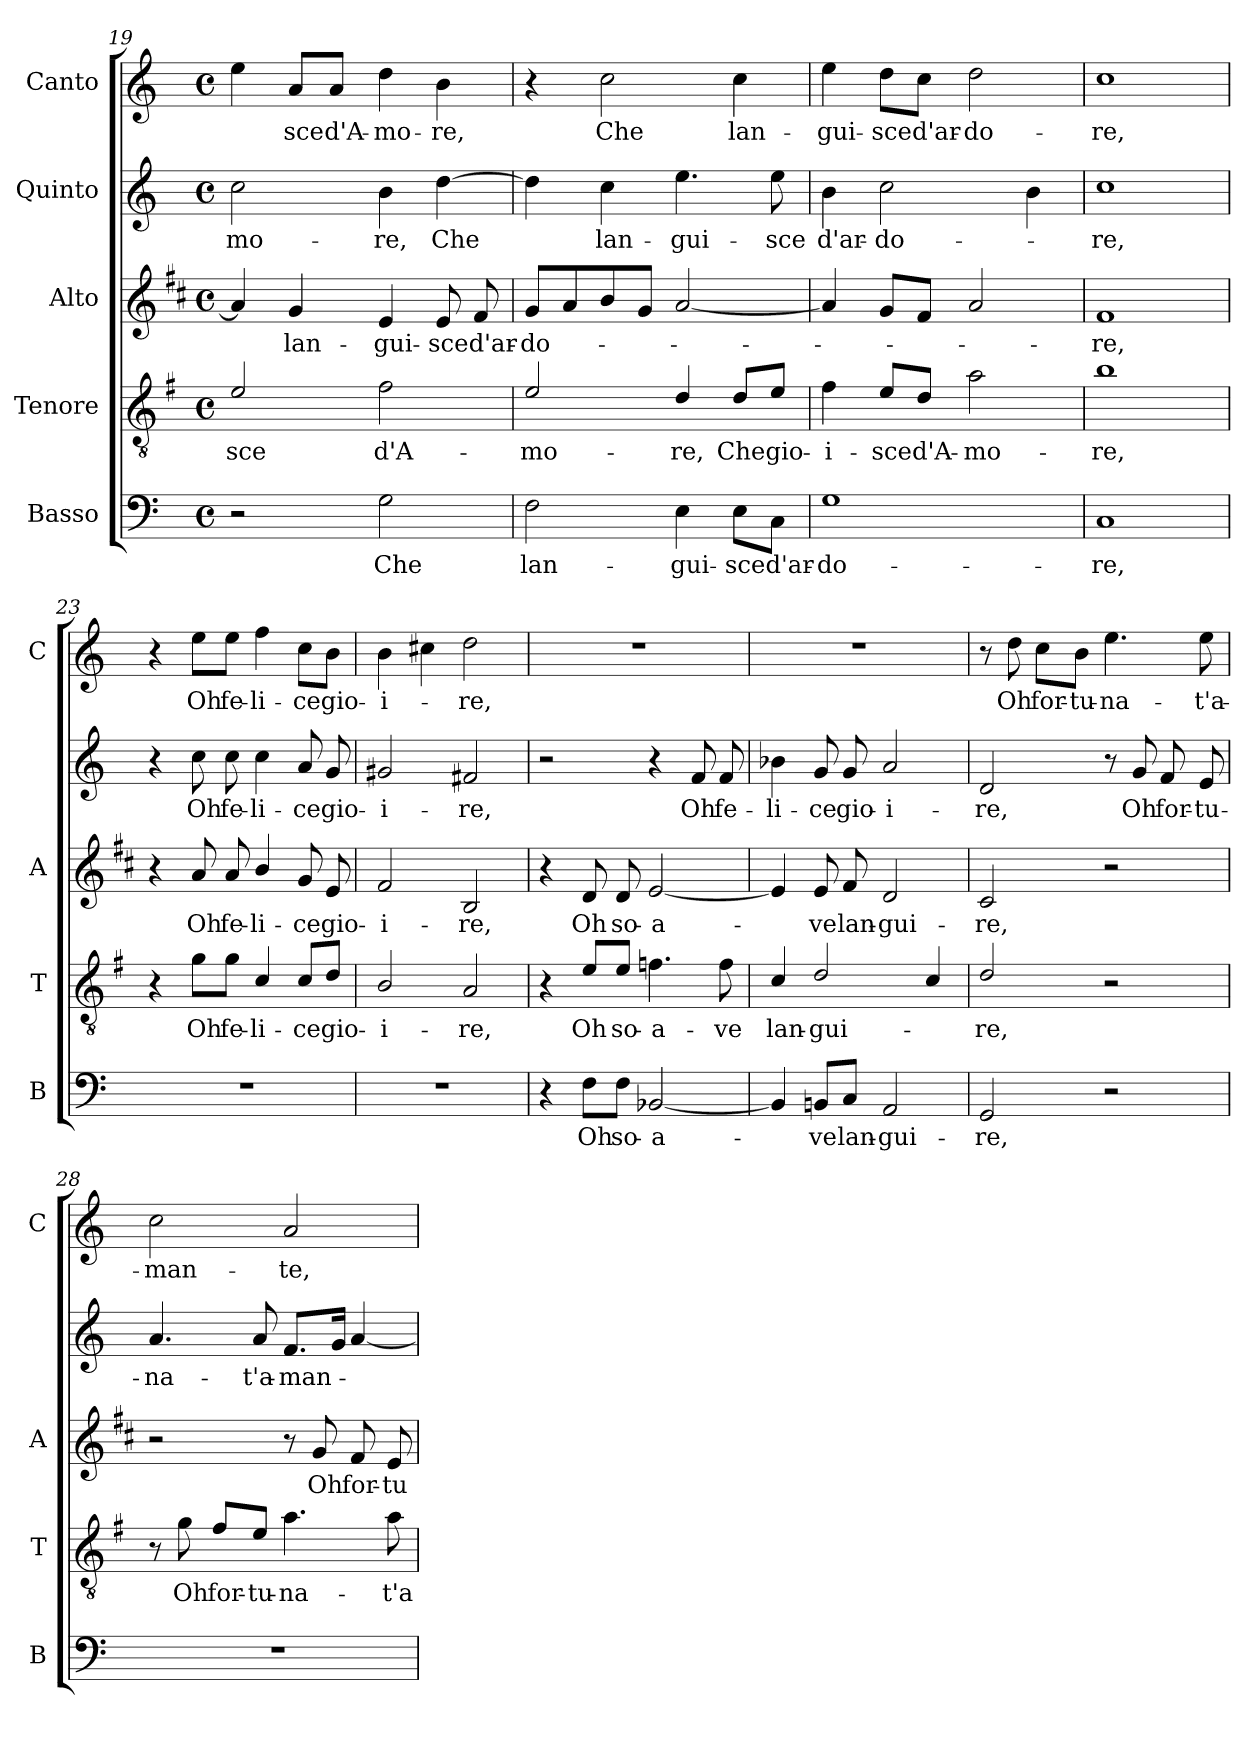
**kern	**text	**kern	**text	**kern	**text	**kern	**text	**kern	**text
*part5	*part5	*part4	*part4	*part3	*part3	*part2	*part2	*part1	*part1
*staff5	*staff5	*staff4	*staff4	*staff3	*staff3	*staff2	*staff2	*staff1	*staff1
*I"Basso	*	*I"Tenore	*	*I"Alto	*	*I"Quinto	*	*I"Canto	*
*I'B	*	*I'T	*	*I'A	*	*	*	*I'C	*
*clefF4	*	*clefGv2	*	*clefG2	*	*clefG2	*	*clefG2	*
*	*	*ITrd4c7	*	*ITrd1c2	*	*	*	*	*
*k[]	*	*k[]	*	*k[]	*	*k[]	*	*k[]	*
*C:	*	*C:	*	*C:	*	*C:	*	*C:	*
*M4/4	*	*M4/4	*	*M4/4	*	*M4/4	*	*M4/4	*
*met(c)	*	*met(c)	*	*met(c)	*	*met(c)	*	*met(c)	*
=19	=19	=19	=19	=19	=19	=19	=19	=19	=19
!	!	!	!LO:LY:b	!	!	!	!LO:LY:b	!	!
2r	.	2A/	-sce	4g/]	.	2cc\	-mo-	4ee\	.
!	!	!	!	!	!LO:LY:b	!	!	!	!LO:LY:b
.	.	.	.	4f/	lan-	.	.	8a/L	-sce
!	!	!	!	!	!	!	!	!	!LO:LY:b
.	.	.	.	.	.	.	.	8a/J	d'A-
!	!LO:LY:b	!	!LO:LY:b	!	!LO:LY:b	!	!LO:LY:b	!	!LO:LY:b
2G\	Che	2B\	d'A-	4d/	-gui-	4b\	-re,	4dd\	-mo-
!	!	!	!	!	!LO:LY:b	!	!LO:LY:b	!	!LO:LY:b
.	.	.	.	8d/	-sce	[4dd\	Che	4b\	-re,
!	!	!	!	!	!LO:LY:b	!	!	!	!
.	.	.	.	8e/	d'ar-	.	.	.	.
=20	=20	=20	=20	=20	=20	=20	=20	=20	=20
!	!LO:LY:b	!	!LO:LY:b	!	!LO:LY:b	!	!	!	!
2F\	lan-	2A/	-mo-	8f/L	-do-	4dd\]	.	4r	.
.	.	.	.	8g/	.	.	.	.	.
!	!	!	!	!	!	!	!LO:LY:b	!	!LO:LY:b
.	.	.	.	8a/	.	4cc\	lan-	2cc\	Che
.	.	.	.	8f/J	.	.	.	.	.
!	!LO:LY:b	!	!LO:LY:b	!	!	!	!LO:LY:b	!	!
4E\	-gui-	4G/	-re,	[2g/	.	4.ee\	-gui-	.	.
!	!LO:LY:b	!	!LO:LY:b	!	!	!	!	!	!LO:LY:b
8E\L	-sce	8G/L	Che	.	.	.	.	4cc\	lan-
!	!LO:LY:b	!	!LO:LY:b	!	!	!	!LO:LY:b	!	!
8C\J	d'ar-	8A/J	gio-	.	.	8ee\	-sce	.	.
=21	=21	=21	=21	=21	=21	=21	=21	=21	=21
!	!LO:LY:b	!	!LO:LY:b	!	!	!	!LO:LY:b	!	!LO:LY:b
1G	-do-	4B\	-i-	4g/]	.	4b\	d'ar-	4ee\	-gui-
!	!	!	!LO:LY:b	!	!	!	!LO:LY:b	!	!LO:LY:b
.	.	8A/L	-sce	8f/L	.	2cc\	-do-	8dd\L	-sce
!	!	!	!LO:LY:b	!	!	!	!	!	!LO:LY:b
.	.	8G/J	d'A-	8e/J	.	.	.	8cc\J	d'ar-
!	!	!	!LO:LY:b	!	!	!	!	!	!LO:LY:b
.	.	2d\	-mo-	2g/	.	.	.	2dd\	-do-
.	.	.	.	.	.	4b\	.	.	.
!!LO:PB:g=z
=22	=22	=22	=22	=22	=22	=22	=22	=22	=22
!	!LO:LY:b	!	!LO:LY:b	!	!LO:LY:b	!	!LO:LY:b	!	!LO:LY:b
1C	-re,	1e	-re,	1e	-re,	1cc	-re,	1cc	-re,
=23	=23	=23	=23	=23	=23	=23	=23	=23	=23
1r	.	4r	.	4r	.	4r	.	4r	.
!	!	!	!LO:LY:b	!	!LO:LY:b	!	!LO:LY:b	!	!LO:LY:b
.	.	8c\L	Oh	8g/	Oh	8cc\	Oh	8ee\L	Oh
!	!	!	!LO:LY:b	!	!LO:LY:b	!	!LO:LY:b	!	!LO:LY:b
.	.	8c\J	fe-	8g/	fe-	8cc\	fe-	8ee\J	fe-
!	!	!	!LO:LY:b	!	!LO:LY:b	!	!LO:LY:b	!	!LO:LY:b
.	.	4F/	-li-	4a/	-li-	4cc\	-li-	4ff\	-li-
!	!	!	!LO:LY:b	!	!LO:LY:b	!	!LO:LY:b	!	!LO:LY:b
.	.	8F/L	-ce	8f/	-ce	8a/	-ce	8cc\L	-ce
!	!	!	!LO:LY:b	!	!LO:LY:b	!	!LO:LY:b	!	!LO:LY:b
.	.	8G/J	gio-	8d/	gio-	8g/	gio-	8b\J	gio-
=24	=24	=24	=24	=24	=24	=24	=24	=24	=24
!	!	!	!LO:LY:b	!	!LO:LY:b	!	!LO:LY:b	!	!LO:LY:b
1r	.	2E/	-i-	2e/	-i-	2g#X/	-i-	4b\	-i-
.	.	.	.	.	.	.	.	4cc#X\	.
!	!	!	!LO:LY:b	!	!LO:LY:b	!	!LO:LY:b	!	!LO:LY:b
.	.	2D/	-re,	2A/	-re,	2f#X/	-re,	2dd\	-re,
=25	=25	=25	=25	=25	=25	=25	=25	=25	=25
4r	.	4r	.	4r	.	2r	.	1r	.
!	!LO:LY:b	!	!LO:LY:b	!	!LO:LY:b	!	!	!	!
8F\L	Oh	8A/L	Oh	8c/	Oh	.	.	.	.
!	!LO:LY:b	!	!LO:LY:b	!	!LO:LY:b	!	!	!	!
8F\J	so-	8A/J	so-	8c/	so-	.	.	.	.
!	!LO:LY:b	!	!LO:LY:b	!	!LO:LY:b	!	!	!	!
[2BB-X/	-a-	4.B-X\	-a-	[2d/	-a-	4r	.	.	.
!	!	!	!	!	!	!	!LO:LY:b	!	!
.	.	.	.	.	.	8f/	Oh	.	.
!	!	!	!LO:LY:b	!	!	!	!LO:LY:b	!	!
.	.	8B-\	-ve	.	.	8f/	fe-	.	.
=26	=26	=26	=26	=26	=26	=26	=26	=26	=26
!	!	!	!LO:LY:b	!	!	!	!LO:LY:b	!	!
4BB-/]	.	4F/	lan-	4d/]	.	4b-X\	-li-	1r	.
!	!LO:LY:b	!	!LO:LY:b	!	!LO:LY:b	!	!LO:LY:b	!	!
8BBn/L	-ve	2G/	-gui-	8d/	-ve	8g/	-ce	.	.
!	!LO:LY:b	!	!	!	!LO:LY:b	!	!LO:LY:b	!	!
8C/J	lan-	.	.	8e/	lan-	8g/	gio-	.	.
!	!LO:LY:b	!	!	!	!LO:LY:b	!	!LO:LY:b	!	!
2AA/	-gui-	.	.	2c/	-gui-	2a/	-i-	.	.
.	.	4F/	.	.	.	.	.	.	.
=27	=27	=27	=27	=27	=27	=27	=27	=27	=27
!	!LO:LY:b	!	!LO:LY:b	!	!LO:LY:b	!	!LO:LY:b	!	!
2GG/	-re,	2G/	-re,	2B/	-re,	2d/	-re,	8r	.
!	!	!	!	!	!	!	!	!	!LO:LY:b
.	.	.	.	.	.	.	.	8dd\	Oh
!	!	!	!	!	!	!	!	!	!LO:LY:b
.	.	.	.	.	.	.	.	8cc\L	for-
!	!	!	!	!	!	!	!	!	!LO:LY:b
.	.	.	.	.	.	.	.	8b\J	-tu-
!	!	!	!	!	!	!	!	!	!LO:LY:b
2r	.	2r	.	2r	.	8r	.	4.ee\	-na-
!	!	!	!	!	!	!	!LO:LY:b	!	!
.	.	.	.	.	.	8g/	Oh	.	.
!	!	!	!	!	!	!	!LO:LY:b	!	!
.	.	.	.	.	.	8f/	for-	.	.
!	!	!	!	!	!	!	!LO:LY:b	!	!LO:LY:b
.	.	.	.	.	.	8e/	-tu-	8ee\	-t'a-
!!LO:LB:g=z
=28	=28	=28	=28	=28	=28	=28	=28	=28	=28
!	!	!	!	!	!	!	!LO:LY:b	!	!LO:LY:b
1r	.	8r	.	2r	.	4.a/	-na-	2cc\	-man-
!	!	!	!LO:LY:b	!	!	!	!	!	!
.	.	8c\	Oh	.	.	.	.	.	.
!	!	!	!LO:LY:b	!	!	!	!	!	!
.	.	8B/L	for-	.	.	.	.	.	.
!	!	!	!LO:LY:b	!	!	!	!LO:LY:b	!	!
.	.	8A/J	-tu-	.	.	8a/	-t'a-	.	.
!	!	!	!LO:LY:b	!	!	!	!LO:LY:b	!	!LO:LY:b
.	.	4.d\	-na-	8r	.	8.f/L	-man-	2a/	-te,
!	!	!	!	!	!LO:LY:b	!	!	!	!
.	.	.	.	8f/	Oh	.	.	.	.
.	.	.	.	.	.	16g/Jk	.	.	.
!	!	!	!	!	!LO:LY:b	!	!	!	!
.	.	.	.	8e/	for-	[4a/	.	.	.
!	!	!	!LO:LY:b	!	!LO:LY:b	!	!	!	!
.	.	8d\	-t'a-	8d/	-tu-	.	.	.	.
=	=	=	=	=	=	=	=	=	=
*-	*-	*-	*-	*-	*-	*-	*-	*-	*-
